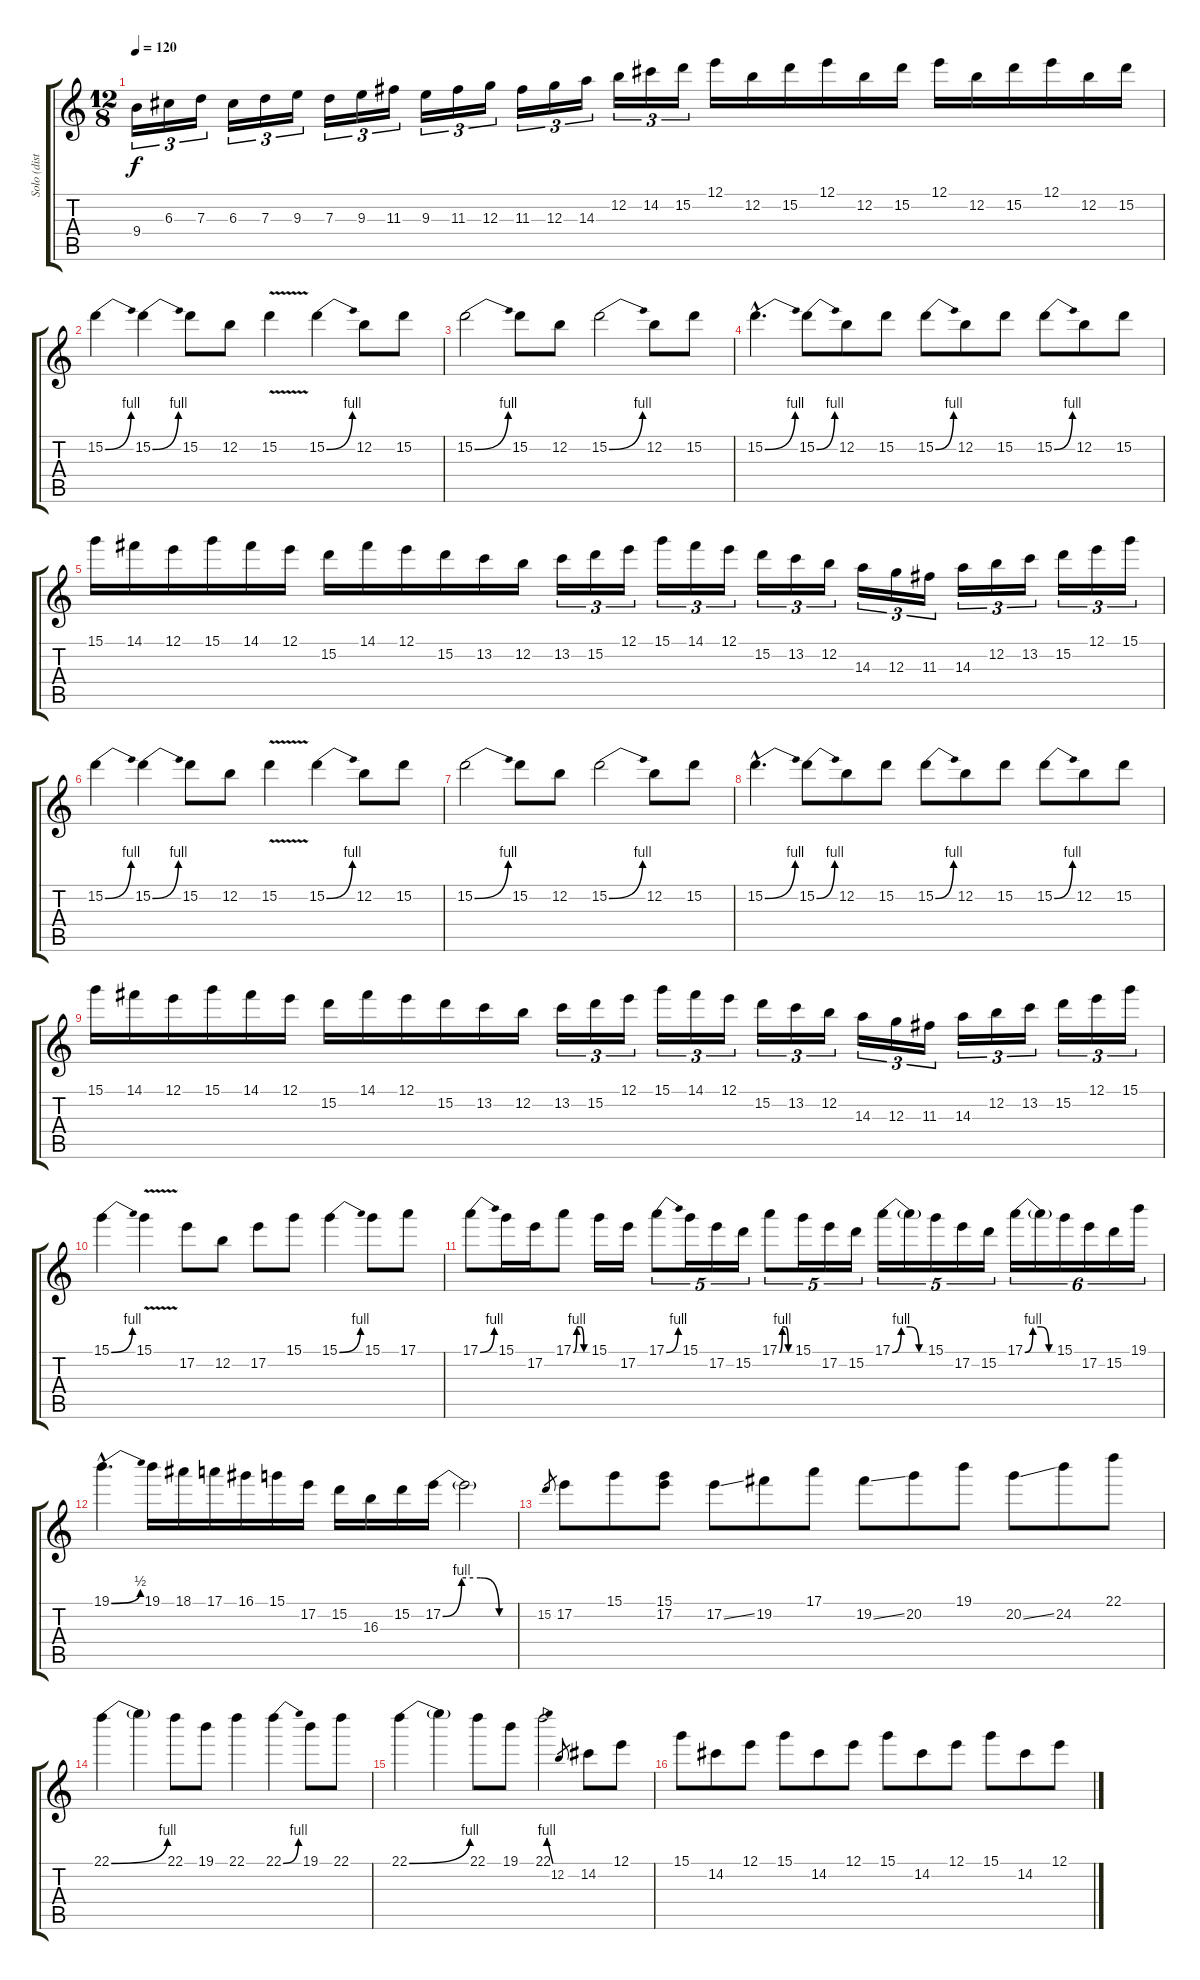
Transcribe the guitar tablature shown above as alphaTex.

\track ("Solo (disto)" "Solo (dist") {instrument distortionguitar}
\staff {score tabs}
\tuning (E4 B3 G3 D3 A2 E2) {hide}
\ts (12 8)
\tempo 120
\clef g2
\ks c
9.4.16{tu (3 2) dy f} 6.3.16{tu (3 2)} 7.3.16{tu (3 2)} 6.3.16{tu (3 2)} 7.3.16{tu (3 2)} 9.3.16{tu (3 2)} 7.3.16{tu (3 2)} 9.3.16{tu (3 2)} 11.3.16{tu (3 2)} 9.3.16{tu (3 2)} 11.3.16{tu (3 2)} 12.3.16{tu (3 2)} 11.3.16{tu (3 2)} 12.3.16{tu (3 2)} 14.3.16{tu (3 2)} 12.2.16{tu (3 2)} 14.2.16{tu (3 2)} 15.2.16{tu (3 2)} 12.1.16 12.2.16 15.2.16 12.1.16 12.2.16 15.2.16 12.1.16 12.2.16 15.2.16 12.1.16 12.2.16 15.2.16 |
15.2{be (bend 0 0 60 4)}.4 15.2{be (bend 0 0 60 4)}.4 15.2.8 12.2.8 15.2{v}.4 15.2{be (bend 0 0 60 4)}.4 12.2.8 15.2.8 |
15.2{be (bend 0 0 60 4)}.2 15.2.8 12.2.8 15.2{be (bend 0 0 60 4)}.2 12.2.8 15.2.8 |
15.2{be (bend 0 0 60 4) hac}.4{d} 15.2{be (bend 0 0 60 4)}.8 12.2.8 15.2.8 15.2{be (bend 0 0 60 4)}.8 12.2.8 15.2.8 15.2{be (bend 0 0 60 4)}.8 12.2.8 15.2.8 |
15.1.16 14.1.16 12.1.16 15.1.16 14.1.16 12.1.16 15.2.16 14.1.16 12.1.16 15.2.16 13.2.16 12.2.16 13.2.16{tu (3 2)} 15.2.16{tu (3 2)} 12.1.16{tu (3 2)} 15.1.16{tu (3 2)} 14.1.16{tu (3 2)} 12.1.16{tu (3 2)} 15.2.16{tu (3 2)} 13.2.16{tu (3 2)} 12.2.16{tu (3 2)} 14.3.16{tu (3 2)} 12.3.16{tu (3 2)} 11.3.16{tu (3 2)} 14.3.16{tu (3 2)} 12.2.16{tu (3 2)} 13.2.16{tu (3 2)} 15.2.16{tu (3 2)} 12.1.16{tu (3 2)} 15.1.16{tu (3 2)} |
15.2{be (bend 0 0 60 4)}.4 15.2{be (bend 0 0 60 4)}.4 15.2.8 12.2.8 15.2{v}.4 15.2{be (bend 0 0 60 4)}.4 12.2.8 15.2.8 |
15.2{be (bend 0 0 60 4)}.2 15.2.8 12.2.8 15.2{be (bend 0 0 60 4)}.2 12.2.8 15.2.8 |
15.2{be (bend 0 0 60 4) hac}.4{d} 15.2{be (bend 0 0 60 4)}.8 12.2.8 15.2.8 15.2{be (bend 0 0 60 4)}.8 12.2.8 15.2.8 15.2{be (bend 0 0 60 4)}.8 12.2.8 15.2.8 |
15.1.16 14.1.16 12.1.16 15.1.16 14.1.16 12.1.16 15.2.16 14.1.16 12.1.16 15.2.16 13.2.16 12.2.16 13.2.16{tu (3 2)} 15.2.16{tu (3 2)} 12.1.16{tu (3 2)} 15.1.16{tu (3 2)} 14.1.16{tu (3 2)} 12.1.16{tu (3 2)} 15.2.16{tu (3 2)} 13.2.16{tu (3 2)} 12.2.16{tu (3 2)} 14.3.16{tu (3 2)} 12.3.16{tu (3 2)} 11.3.16{tu (3 2)} 14.3.16{tu (3 2)} 12.2.16{tu (3 2)} 13.2.16{tu (3 2)} 15.2.16{tu (3 2)} 12.1.16{tu (3 2)} 15.1.16{tu (3 2)} |
15.1{be (bend 0 0 60 4)}.4 15.1{v}.4 17.2.8 12.2.8 17.2.8 15.1.8 15.1{be (bend 0 0 60 4)}.4 15.1.8 17.1.8 |
17.1{be (bend 0 0 60 4)}.8 15.1.16 17.2.16 17.1{be (custom 0 0 15 4 30 4 45 0 60 0)}.8 15.1.16 17.2.16 17.1{be (bend 0 0 60 4)}.8{tu (5 4)} 15.1.16{tu (5 4)} 17.2.16{tu (5 4)} 15.2.16{tu (5 4)} 17.1{be (custom 0 0 15 4 30 4 45 0 60 0)}.8{tu (5 4)} 15.1.16{tu (5 4)} 17.2.16{tu (5 4)} 15.2.16{tu (5 4)} 17.1{be (custom 0 0 15 4 30 4 45 0 60 0)}.16{tu (5 4)} 17.1{t}.16{tu (5 4)} 15.1.16{tu (5 4)} 17.2.16{tu (5 4)} 15.2.16{tu (5 4)} 17.1{be (custom 0 0 15 4 30 4 45 0 60 0)}.16{tu (6 4)} 17.1{t}.16{tu (6 4)} 15.1.16{tu (6 4)} 17.2.16{tu (6 4)} 15.2.16{tu (6 4)} 19.1.16{tu (6 4)} |
19.1{be (bend 0 0 60 2) hac}.4{d} 19.1.16 18.1.16 17.1.16 16.1.16 15.1.16 17.2.16 15.2.16 16.3.16 15.2.16 17.2{be (custom 0 0 15 4 30 4 45 0 60 0)}.16 17.2{t}.2 |
15.2.8{gr} 17.2.8 15.1.8 (15.1 17.2).8 17.2{ss}.8 19.2.8 17.1.8 19.2{ss}.8 20.2.8 19.1.8 20.2{ss}.8 24.2.8 22.1.8 |
22.1{be (bend 0 0 60 4)}.4 22.1{t}.4 22.1.8 19.1.8 22.1.4 22.1{be (bend 0 0 60 4)}.4 19.1.8 22.1.8 |
22.1{be (bend 0 0 60 4)}.4 22.1{t}.4 22.1.8 19.1.8 22.1{be (bend 0 0 60 4)}.2 12.2.8{gr} 14.2.8 12.1.8 |
15.1.8 14.2.8 12.1.8 15.1.8 14.2.8 12.1.8 15.1.8 14.2.8 12.1.8 15.1.8 14.2.8 12.1.8
